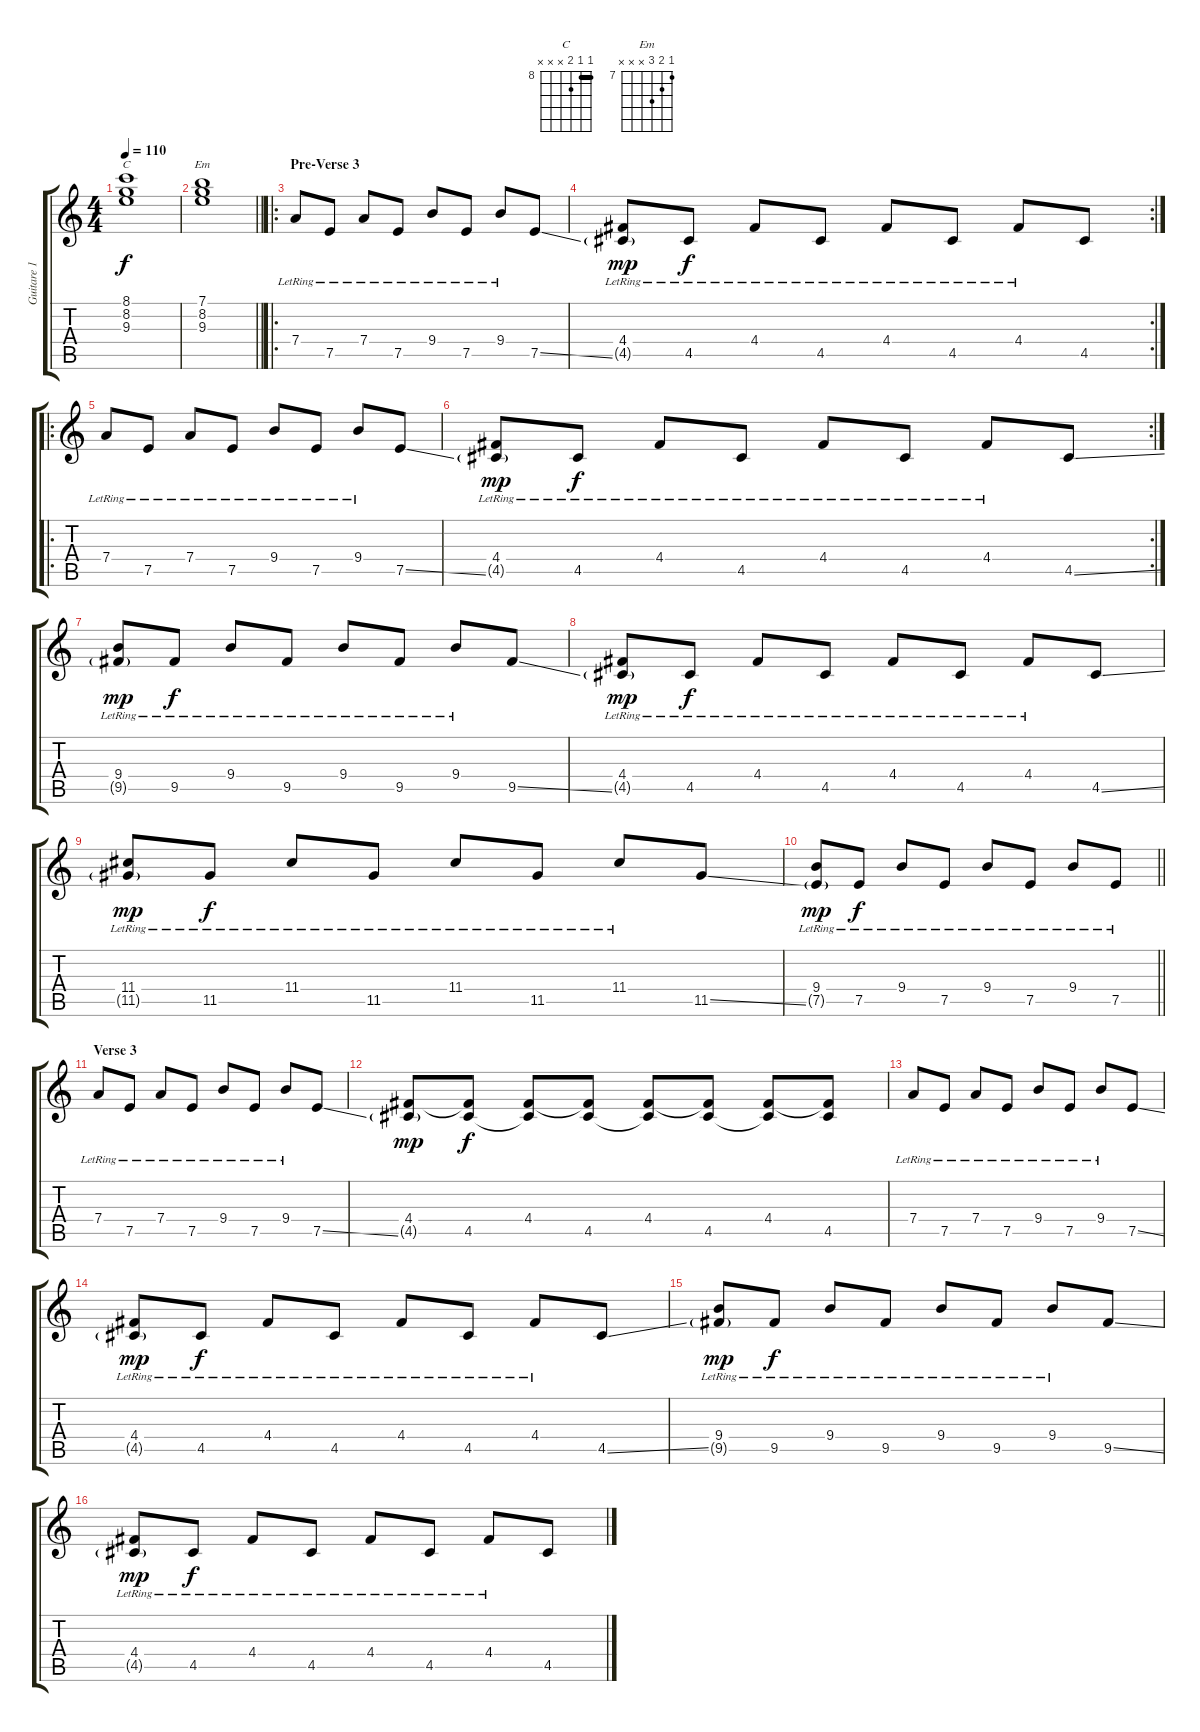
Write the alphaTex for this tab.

\track ("Guitare 1 (Pierrot)" "Guitare 1 ") {instrument electricguitarjazz}
\staff {score tabs}
\tuning (E4 B3 G3 D3 A2 E2) {hide}
\chord ("C" 8 8 9 x x x) {firstfret 8 barre 8}
\chord ("Em" 7 8 9 x x x) {firstfret 7}
\ts (4 4)
\tempo 110
\clef g2
\ks c
(8.1 8.2 9.3).1{ch "C" dy f} |
\barLineRight lightlight
(7.1 8.2 9.3).1{ch "Em"} |
\ro
\section ("" "Pre-Verse 3")
7.4{lr}.8{volume 13} 7.5{lr}.8 7.4{lr}.8 7.5{lr}.8 9.4{lr}.8 7.5{lr}.8 9.4{lr}.8 7.5{ss}.8 |
\rc 2
(4.4{lr} 4.5{g lr}).8{dy mp} 4.5{lr}.8{dy f} 4.4{lr}.8 4.5{lr}.8 4.4{lr}.8 4.5{lr}.8 4.4{lr}.8 4.5.8 |
\ro
7.4{lr}.8 7.5{lr}.8 7.4{lr}.8 7.5{lr}.8 9.4{lr}.8 7.5{lr}.8 9.4{lr}.8 7.5{ss}.8 |
\rc 2
(4.4{lr} 4.5{g lr}).8{dy mp} 4.5{lr}.8{dy f} 4.4{lr}.8 4.5{lr}.8 4.4{lr}.8 4.5{lr}.8 4.4{lr}.8 4.5{ss}.8 |
(9.4{lr} 9.5{g lr}).8{dy mp} 9.5{lr}.8{dy f} 9.4{lr}.8 9.5{lr}.8 9.4{lr}.8 9.5{lr}.8 9.4{lr}.8 9.5{ss}.8 |
(4.4{lr} 4.5{g lr}).8{dy mp} 4.5{lr}.8{dy f} 4.4{lr}.8 4.5{lr}.8 4.4{lr}.8 4.5{lr}.8 4.4{lr}.8 4.5{ss}.8 |
(11.4{lr} 11.5{g lr}).8{dy mp} 11.5{lr}.8{dy f} 11.4{lr}.8 11.5{lr}.8 11.4{lr}.8 11.5{lr}.8 11.4{lr}.8 11.5{ss}.8 |
\barLineRight lightlight
(9.4{lr} 7.5{g lr}).8{dy mp} 7.5{lr}.8{dy f} 9.4{lr}.8 7.5{lr}.8 9.4{lr}.8 7.5{lr}.8 9.4{lr}.8 7.5{lr}.8 |
\section ("" "Verse 3")
7.4{lr}.8 7.5{lr}.8 7.4{lr}.8 7.5{lr}.8 9.4{lr}.8 7.5{lr}.8 9.4{lr}.8 7.5{ss}.8 |
(4.4 4.5{g}).8{dy mp} (4.4{t} 4.5).8{dy f} (4.4 4.5{t}).8 (4.4{t} 4.5).8 (4.4 4.5{t}).8 (4.4{t} 4.5).8 (4.4 4.5{t}).8 (4.4{t} 4.5).8 |
7.4{lr}.8 7.5{lr}.8 7.4{lr}.8 7.5{lr}.8 9.4{lr}.8 7.5{lr}.8 9.4{lr}.8 7.5{ss}.8 |
(4.4{lr} 4.5{g lr}).8{dy mp} 4.5{lr}.8{dy f} 4.4{lr}.8 4.5{lr}.8 4.4{lr}.8 4.5{lr}.8 4.4{lr}.8 4.5{ss}.8 |
(9.4{lr} 9.5{g lr}).8{dy mp} 9.5{lr}.8{dy f} 9.4{lr}.8 9.5{lr}.8 9.4{lr}.8 9.5{lr}.8 9.4{lr}.8 9.5{ss}.8 |
(4.4{lr} 4.5{g lr}).8{dy mp} 4.5{lr}.8{dy f} 4.4{lr}.8 4.5{lr}.8 4.4{lr}.8 4.5{lr}.8 4.4{lr}.8 4.5{ss}.8
